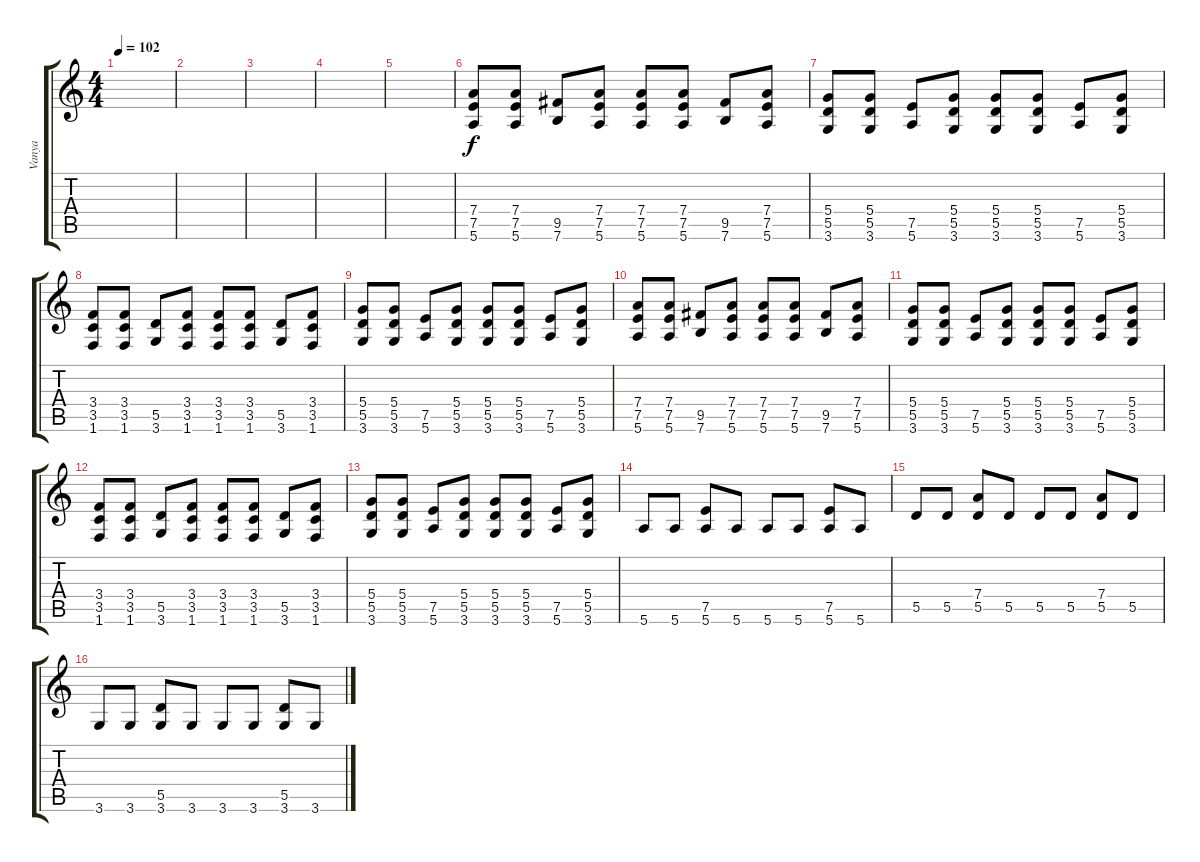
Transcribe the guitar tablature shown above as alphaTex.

\track ("Vanya" "Vanya") {instrument distortionguitar}
\staff {score tabs}
\tuning (E4 B3 G3 D3 A2 E2) {hide}
\ts (4 4)
\tempo 102
\clef g2
\ks c
|
|
|
|
|
(7.4 7.5 5.6).8 (7.4 7.5 5.6).8 (9.5 7.6).8 (7.4 7.5 5.6).8 (7.4 7.5 5.6).8 (7.4 7.5 5.6).8 (9.5 7.6).8 (7.4 7.5 5.6).8 |
(5.4 5.5 3.6).8 (5.4 5.5 3.6).8 (7.5 5.6).8 (5.4 5.5 3.6).8 (5.4 5.5 3.6).8 (5.4 5.5 3.6).8 (7.5 5.6).8 (5.4 5.5 3.6).8 |
(3.4 3.5 1.6).8 (3.4 3.5 1.6).8 (5.5 3.6).8 (3.4 3.5 1.6).8 (3.4 3.5 1.6).8 (3.4 3.5 1.6).8 (5.5 3.6).8 (3.4 3.5 1.6).8 |
(5.4 5.5 3.6).8 (5.4 5.5 3.6).8 (7.5 5.6).8 (5.4 5.5 3.6).8 (5.4 5.5 3.6).8 (5.4 5.5 3.6).8 (7.5 5.6).8 (5.4 5.5 3.6).8 |
(7.4 7.5 5.6).8 (7.4 7.5 5.6).8 (9.5 7.6).8 (7.4 7.5 5.6).8 (7.4 7.5 5.6).8 (7.4 7.5 5.6).8 (9.5 7.6).8 (7.4 7.5 5.6).8 |
(5.4 5.5 3.6).8 (5.4 5.5 3.6).8 (7.5 5.6).8 (5.4 5.5 3.6).8 (5.4 5.5 3.6).8 (5.4 5.5 3.6).8 (7.5 5.6).8 (5.4 5.5 3.6).8 |
(3.4 3.5 1.6).8 (3.4 3.5 1.6).8 (5.5 3.6).8 (3.4 3.5 1.6).8 (3.4 3.5 1.6).8 (3.4 3.5 1.6).8 (5.5 3.6).8 (3.4 3.5 1.6).8 |
(5.4 5.5 3.6).8 (5.4 5.5 3.6).8 (7.5 5.6).8 (5.4 5.5 3.6).8 (5.4 5.5 3.6).8 (5.4 5.5 3.6).8 (7.5 5.6).8 (5.4 5.5 3.6).8 |
5.6.8 5.6.8 (7.5 5.6).8 5.6.8 5.6.8 5.6.8 (7.5 5.6).8 5.6.8 |
5.5.8 5.5.8 (7.4 5.5).8 5.5.8 5.5.8 5.5.8 (7.4 5.5).8 5.5.8 |
3.6.8 3.6.8 (5.5 3.6).8 3.6.8 3.6.8 3.6.8 (5.5 3.6).8 3.6.8
